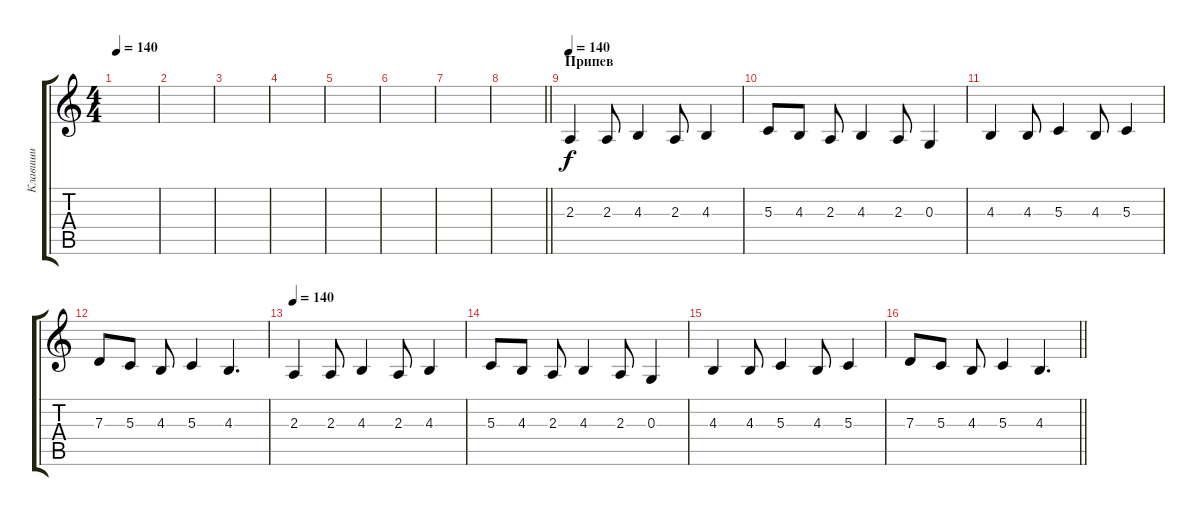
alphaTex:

\track ("Клавиши" "Клавиши") {instrument acousticgrandpiano}
\staff {score tabs}
\tuning (E4 B3 G3 D3 A2 E2) {hide}
\ts (4 4)
\tempo 140
\clef g2
\ks c
|
|
|
|
|
|
|
\barLineRight lightlight
|
\section ("" "Припев")
\tempo 140
2.3.4 2.3.8 4.3.4 2.3.8 4.3.4 |
5.3.8 4.3.8 2.3.8 4.3.4 2.3.8 0.3.4 |
4.3.4 4.3.8 5.3.4 4.3.8 5.3.4 |
7.3.8 5.3.8 4.3.8 5.3.4 4.3.4{d} |
\tempo 140
2.3.4 2.3.8 4.3.4 2.3.8 4.3.4 |
5.3.8 4.3.8 2.3.8 4.3.4 2.3.8 0.3.4 |
4.3.4 4.3.8 5.3.4 4.3.8 5.3.4 |
\barLineRight lightlight
7.3.8 5.3.8 4.3.8 5.3.4 4.3.4{d}
